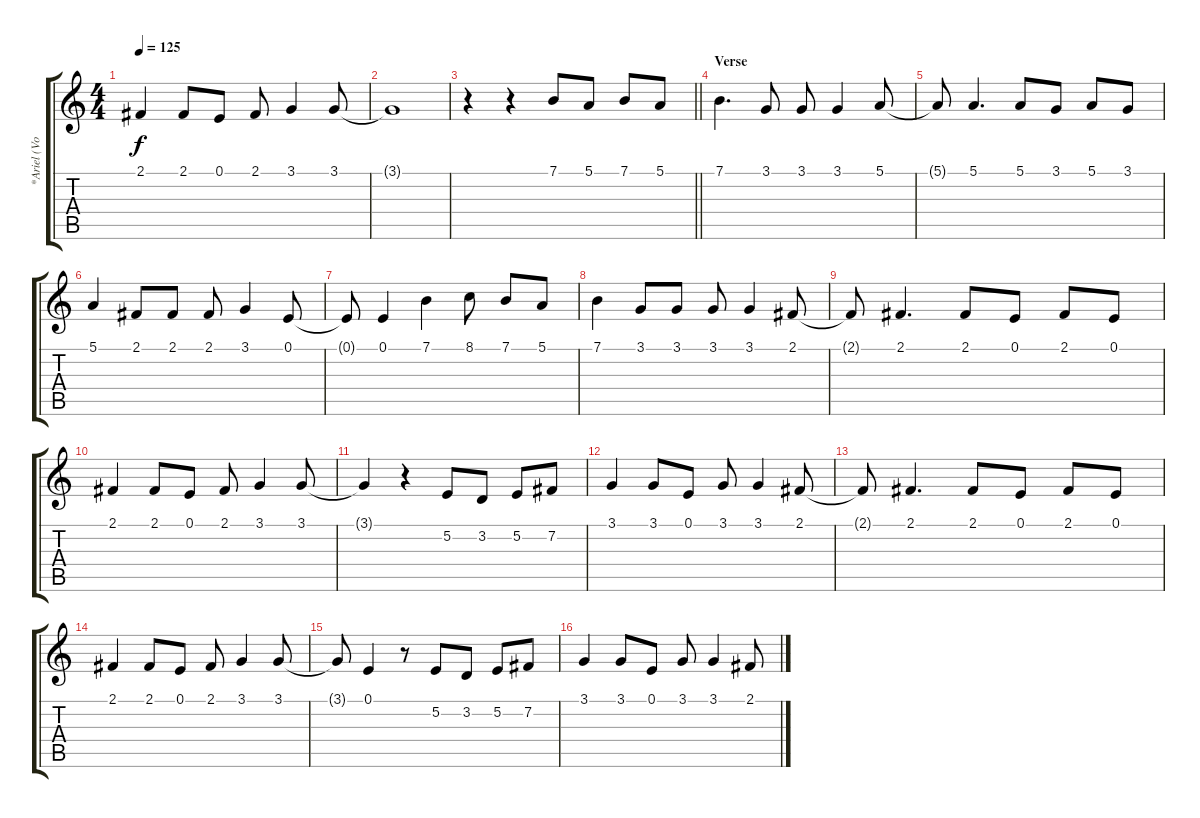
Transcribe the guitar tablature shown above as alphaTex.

\track ("*Ariel (Vocal)" "*Ariel (Vo") {instrument oboe}
\staff {score tabs}
\tuning (E4 B3 G3 D3 A2 E2) {hide}
\ts (4 4)
\tempo 125
\clef g2
\ks c
2.1.4{dy f} 2.1.8 0.1.8 2.1.8 3.1.4 3.1.8 |
3.1{t}.1 |
\barLineRight lightlight
r.4 r.4 7.1.8 5.1.8 7.1.8 5.1.8 |
\section ("" "Verse")
7.1.4{d} 3.1.8 3.1.8 3.1.4 5.1.8 |
5.1{t}.8 5.1.4{d} 5.1.8 3.1.8 5.1.8 3.1.8 |
5.1.4 2.1.8 2.1.8 2.1.8 3.1.4 0.1.8 |
0.1{t}.8 0.1.4 7.1.4 8.1.8 7.1.8 5.1.8 |
7.1.4 3.1.8 3.1.8 3.1.8 3.1.4 2.1.8 |
2.1{t}.8 2.1.4{d} 2.1.8 0.1.8 2.1.8 0.1.8 |
2.1.4 2.1.8 0.1.8 2.1.8 3.1.4 3.1.8 |
3.1{t}.4 r.4 5.2.8 3.2.8 5.2.8 7.2.8 |
3.1.4 3.1.8 0.1.8 3.1.8 3.1.4 2.1.8 |
2.1{t}.8 2.1.4{d} 2.1.8 0.1.8 2.1.8 0.1.8 |
2.1.4 2.1.8 0.1.8 2.1.8 3.1.4 3.1.8 |
3.1{t}.8 0.1.4 r.8 5.2.8 3.2.8 5.2.8 7.2.8 |
3.1.4 3.1.8 0.1.8 3.1.8 3.1.4 2.1.8
